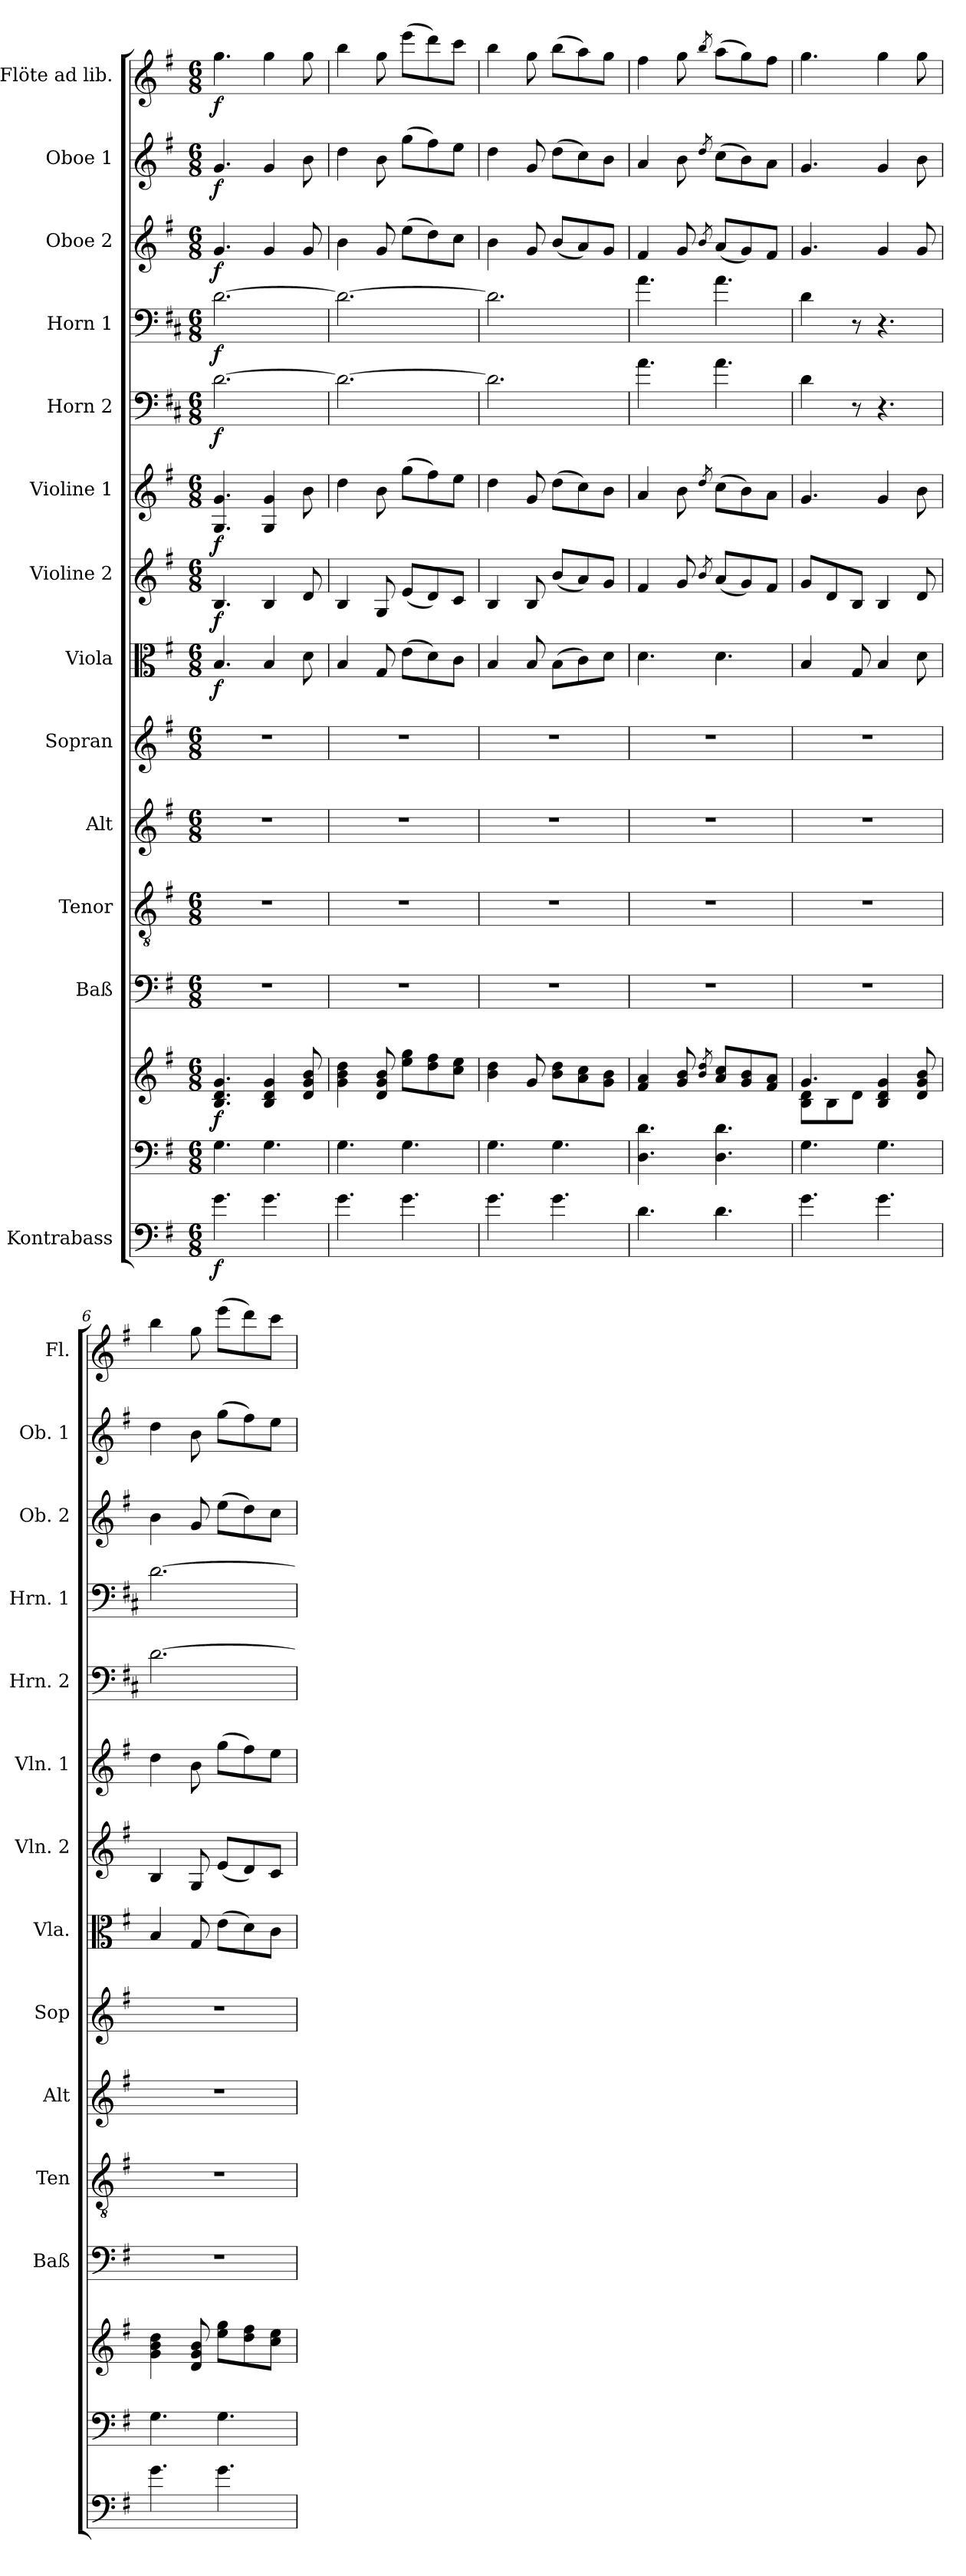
**kern	**dynam	**kern	**kern	**dynam	**kern	**kern	**kern	**kern	**kern	**dynam	**kern	**dynam	**kern	**dynam	**kern	**dynam	**kern	**dynam	**kern	**dynam	**kern	**dynam	**kern	**dynam
*part14	*part14	*part13	*part13	*part13	*part12	*part11	*part10	*part9	*part8	*part8	*part7	*part7	*part6	*part6	*part5	*part5	*part4	*part4	*part3	*part3	*part2	*part2	*part1	*part1
*staff15	*staff15	*staff14	*staff13	*staff13/14	*staff12	*staff11	*staff10	*staff9	*staff8	*staff8	*staff7	*staff7	*staff6	*staff6	*staff5	*staff5	*staff4	*staff4	*staff3	*staff3	*staff2	*staff2	*staff1	*staff1
*I"Kontrabass	*	*	*	*	*I"Baß	*I"Tenor	*I"Alt	*I"Sopran	*I"Viola	*	*I"Violine 2	*	*I"Violine 1	*	*I"Horn 2	*	*I"Horn 1	*	*I"Oboe 2	*	*I"Oboe 1	*	*I"Flöte ad lib.	*
*	*	*	*	*	*I'Baß	*I'Ten	*I'Alt	*I'Sop	*I'Vla.	*	*I'Vln. 2	*	*I'Vln. 1	*	*I'Hrn. 2	*	*I'Hrn. 1	*	*I'Ob. 2	*	*I'Ob. 1	*	*I'Fl.	*
*clefF4	*	*clefF4	*clefG2	*	*clefF4	*clefGv2	*clefG2	*clefG2	*clefC3	*	*clefG2	*	*clefG2	*	*clefF4	*	*clefF4	*	*clefG2	*	*clefG2	*	*clefG2	*
*ITrd7c12	*	*	*	*	*	*	*	*	*	*	*	*	*	*	*ITrd4c7	*	*ITrd4c7	*	*	*	*	*	*	*
*k[f#]	*	*k[f#]	*k[f#]	*	*k[f#]	*k[f#]	*k[f#]	*k[f#]	*k[f#]	*	*k[f#]	*	*k[f#]	*	*k[f#]	*	*k[f#]	*	*k[f#]	*	*k[f#]	*	*k[f#]	*
*G:	*	*G:	*G:	*	*G:	*G:	*G:	*G:	*G:	*	*G:	*	*G:	*	*G:	*	*G:	*	*G:	*	*G:	*	*G:	*
*M6/8	*	*M6/8	*M6/8	*	*M6/8	*M6/8	*M6/8	*M6/8	*M6/8	*	*M6/8	*	*M6/8	*	*M6/8	*	*M6/8	*	*M6/8	*	*M6/8	*	*M6/8	*
=1	=1	=1	=1	=1	=1	=1	=1	=1	=1	=1	=1	=1	=1	=1	=1	=1	=1	=1	=1	=1	=1	=1	=1	=1
!	!LO:DY:b	!	!	!LO:DY:b	!	!	!	!	!	!LO:DY:b	!	!LO:DY:b	!	!LO:DY:b	!	!LO:DY:b	!	!LO:DY:b	!	!LO:DY:b	!	!LO:DY:b	!	!LO:DY:b
4.G\	f	4.G\	4.B/ 4.d/ 4.g/	f	2.r	2.r	2.r	2.r	4.B/	f	4.B/	f	4.G/ 4.g/	f	[2.G\	f	[2.G\	f	4.g/	f	4.g/	f	4.gg\	f
4.G\	.	4.G\	4B/ 4d/ 4g/	.	.	.	.	.	4B/	.	4B/	.	4G/ 4g/	.	.	.	.	.	4g/	.	4g/	.	4gg\	.
.	.	.	8d/ 8g/ 8b/	.	.	.	.	.	8d\	.	8d/	.	8b\	.	.	.	.	.	8g/	.	8b\	.	8gg\	.
=2	=2	=2	=2	=2	=2	=2	=2	=2	=2	=2	=2	=2	=2	=2	=2	=2	=2	=2	=2	=2	=2	=2	=2	=2
4.G\	.	4.G\	4g\ 4b\ 4dd\	.	2.r	2.r	2.r	2.r	4B/	.	4B/	.	4dd\	.	2.G\_	.	2.G\_	.	4b\	.	4dd\	.	4bb\	.
.	.	.	8d/ 8g/ 8b/	.	.	.	.	.	8G/	.	8G/	.	8b\	.	.	.	.	.	8g/	.	8b\	.	8gg\	.
4.G\	.	4.G\	8ee\ 8gg\L	.	.	.	.	.	(>8e\L	.	(<8e/L	.	(>8gg\L	.	.	.	.	.	(>8ee\L	.	(>8gg\L	.	(>8eee\L	.
.	.	.	8dd\ 8ff#\	.	.	.	.	.	8d\)	.	8d/)	.	8ff#\)	.	.	.	.	.	8dd\)	.	8ff#\)	.	8ddd\)	.
.	.	.	8cc\ 8ee\J	.	.	.	.	.	8c\J	.	8c/J	.	8ee\J	.	.	.	.	.	8cc\J	.	8ee\J	.	8ccc\J	.
=3	=3	=3	=3	=3	=3	=3	=3	=3	=3	=3	=3	=3	=3	=3	=3	=3	=3	=3	=3	=3	=3	=3	=3	=3
4.G\	.	4.G\	4b\ 4dd\	.	2.r	2.r	2.r	2.r	4B/	.	4B/	.	4dd\	.	2.G\]	.	2.G\]	.	4b\	.	4dd\	.	4bb\	.
.	.	.	8g/	.	.	.	.	.	8B/	.	8B/	.	8g/	.	.	.	.	.	8g/	.	8g/	.	8gg\	.
4.G\	.	4.G\	8b\ 8dd\L	.	.	.	.	.	(>8B\L	.	(<8b/L	.	(>8dd\L	.	.	.	.	.	(<8b/L	.	(>8dd\L	.	(>8bb\L	.
.	.	.	8a\ 8cc\	.	.	.	.	.	8c\)	.	8a/)	.	8cc\)	.	.	.	.	.	8a/)	.	8cc\)	.	8aa\)	.
.	.	.	8g\ 8b\J	.	.	.	.	.	8d\J	.	8g/J	.	8b\J	.	.	.	.	.	8g/J	.	8b\J	.	8gg\J	.
=4	=4	=4	=4	=4	=4	=4	=4	=4	=4	=4	=4	=4	=4	=4	=4	=4	=4	=4	=4	=4	=4	=4	=4	=4
4.D\	.	4.D\ 4.d\	4f#/ 4a/	.	2.r	2.r	2.r	2.r	4.d\	.	4f#/	.	4a/	.	4.d\	.	4.d\	.	4f#/	.	4a/	.	4ff#\	.
.	.	.	8g/ 8b/	.	.	.	.	.	.	.	8g/	.	8b\	.	.	.	.	.	8g/	.	8b\	.	8gg\	.
.	.	.	8qb/ 8qdd/	.	.	.	.	.	.	.	8qb/	.	8qdd/	.	.	.	.	.	8qb/	.	8qdd/	.	8qbb/	.
4.D\	.	4.D\ 4.d\	8a/ 8cc/L	.	.	.	.	.	4.d\	.	(<8a/L	.	(>8cc\L	.	4.d\	.	4.d\	.	(<8a/L	.	(>8cc\L	.	(>8aa\L	.
.	.	.	8g/ 8b/	.	.	.	.	.	.	.	8g/)	.	8b\)	.	.	.	.	.	8g/)	.	8b\)	.	8gg\)	.
.	.	.	8f#/ 8a/J	.	.	.	.	.	.	.	8f#/J	.	8a\J	.	.	.	.	.	8f#/J	.	8a\J	.	8ff#\J	.
=5	=5	=5	=5	=5	=5	=5	=5	=5	=5	=5	=5	=5	=5	=5	=5	=5	=5	=5	=5	=5	=5	=5	=5	=5
*	*	*	*^	*	*	*	*	*	*	*	*	*	*	*	*	*	*	*	*	*	*	*	*	*
4.G\	.	4.G\	4.g/	8B\ 8d\L	.	2.r	2.r	2.r	2.r	4B/	.	8g/L	.	4.g/	.	4G\	.	4G\	.	4.g/	.	4.g/	.	4.gg\	.
.	.	.	.	8B\	.	.	.	.	.	.	.	8d/	.	.	.	.	.	.	.	.	.	.	.	.	.
.	.	.	.	8d\J	.	.	.	.	.	8G/	.	8B/J	.	.	.	8r	.	8r	.	.	.	.	.	.	.
4.G\	.	4.G\	4B/ 4d/ 4g/	4.ryy	.	.	.	.	.	4B/	.	4B/	.	4g/	.	4.r	.	4.r	.	4g/	.	4g/	.	4gg\	.
.	.	.	8d/ 8g/ 8b/	.	.	.	.	.	.	8d\	.	8d/	.	8b\	.	.	.	.	.	8g/	.	8b\	.	8gg\	.
*	*	*	*v	*v	*	*	*	*	*	*	*	*	*	*	*	*	*	*	*	*	*	*	*	*	*
=6	=6	=6	=6	=6	=6	=6	=6	=6	=6	=6	=6	=6	=6	=6	=6	=6	=6	=6	=6	=6	=6	=6	=6	=6
4.G\	.	4.G\	4g\ 4b\ 4dd\	.	2.r	2.r	2.r	2.r	4B/	.	4B/	.	4dd\	.	[2.G\	.	[2.G\	.	4b\	.	4dd\	.	4bb\	.
.	.	.	8d/ 8g/ 8b/	.	.	.	.	.	8G/	.	8G/	.	8b\	.	.	.	.	.	8g/	.	8b\	.	8gg\	.
4.G\	.	4.G\	8ee\ 8gg\L	.	.	.	.	.	(>8e\L	.	(<8e/L	.	(>8gg\L	.	.	.	.	.	(>8ee\L	.	(>8gg\L	.	(>8eee\L	.
.	.	.	8dd\ 8ff#\	.	.	.	.	.	8d\)	.	8d/)	.	8ff#\)	.	.	.	.	.	8dd\)	.	8ff#\)	.	8ddd\)	.
.	.	.	8cc\ 8ee\J	.	.	.	.	.	8c\J	.	8c/J	.	8ee\J	.	.	.	.	.	8cc\J	.	8ee\J	.	8ccc\J	.
=	=	=	=	=	=	=	=	=	=	=	=	=	=	=	=	=	=	=	=	=	=	=	=	=
*-	*-	*-	*-	*-	*-	*-	*-	*-	*-	*-	*-	*-	*-	*-	*-	*-	*-	*-	*-	*-	*-	*-	*-	*-
